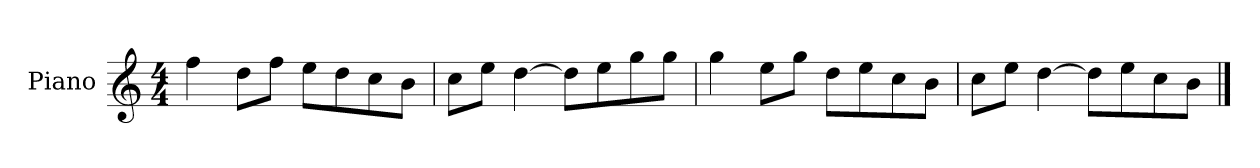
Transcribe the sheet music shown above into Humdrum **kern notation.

**kern
*part1
*staff1
*I"Piano
*I'P-no
*clefG2
*k[]
*M4/4
*MM90
=1
4ff\
8dd\L
8ff\J
8ee\L
8dd\
8cc\
8b\J
=2
8cc\L
8ee\J
[4dd\
8dd\L]
8ee\
8gg\
8gg\J
=3
4gg\
8ee\L
8gg\J
8dd\L
8ee\
8cc\
8b\J
=4
8cc\L
8ee\J
[4dd\
8dd\L]
8ee\
8cc\
8b\J
==
*-
